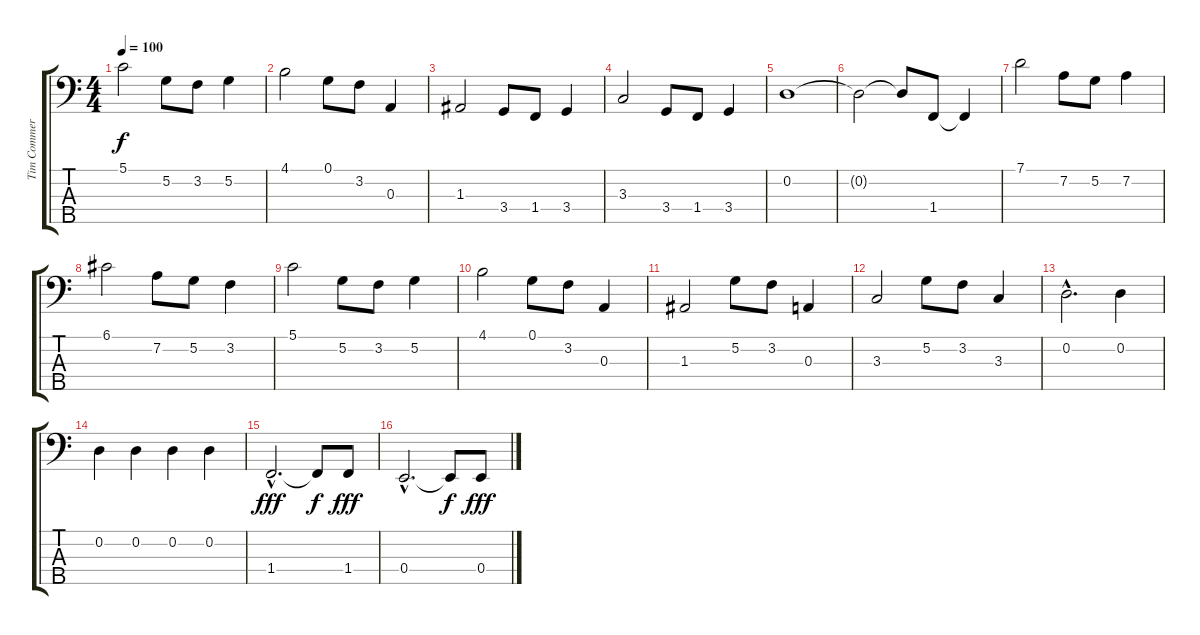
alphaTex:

\track ("Tim Commerford (Bass Guitar)" "Tim Commer") {instrument acousticguitarnylon}
\staff {score tabs}
\tuning (G2 D2 A1 E1 B0) {hide}
\ts (4 4)
\tempo 100
\clef f4
\ks c
5.1.2{dy f} 5.2.8 3.2.8 5.2.4 |
4.1.2 0.1.8 3.2.8 0.3.4 |
1.3.2 3.4.8 1.4.8 3.4.4 |
3.3.2 3.4.8 1.4.8 3.4.4 |
0.2.1 |
0.2{t}.2 0.2{t}.8 1.4.8 1.4{t}.4 |
7.1.2 7.2.8 5.2.8 7.2.4 |
6.1.2 7.2.8 5.2.8 3.2.4 |
5.1.2 5.2.8 3.2.8 5.2.4 |
4.1.2 0.1.8 3.2.8 0.3.4 |
1.3.2 5.2.8 3.2.8 0.3.4 |
3.3.2 5.2.8 3.2.8 3.3.4 |
0.2{hac}.2{d} 0.2.4 |
0.2.4 0.2.4 0.2.4 0.2.4 |
1.4{hac}.2{d dy fff} 1.4{t}.8{dy f} 1.4.8{dy fff} |
0.4{hac}.2{d} 0.4{t}.8{dy f} 0.4.8{dy fff}
